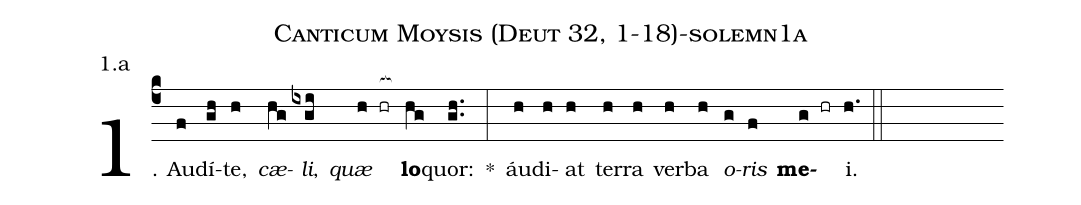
name: Canticum Moysis (Deut 32, 1-18)-solemn1a;
annotation: 1.a;
%%
(c4)1. Au(f)dí(gh)te,(h) <i>cæ</i>(hg)<i>li</i>,(ixgi) <i>quæ</i>(h hr[ocb:1{]) <b>lo</b>(hg[ocb:0}])quor:(gh..) *(:) áu(h)di(h)at(h) ter(h)ra(h) ver(h)ba(h) <i>o</i>(g)<i>ris</i>(f) <b>me</b>(g hr)i.(h.) (::)
